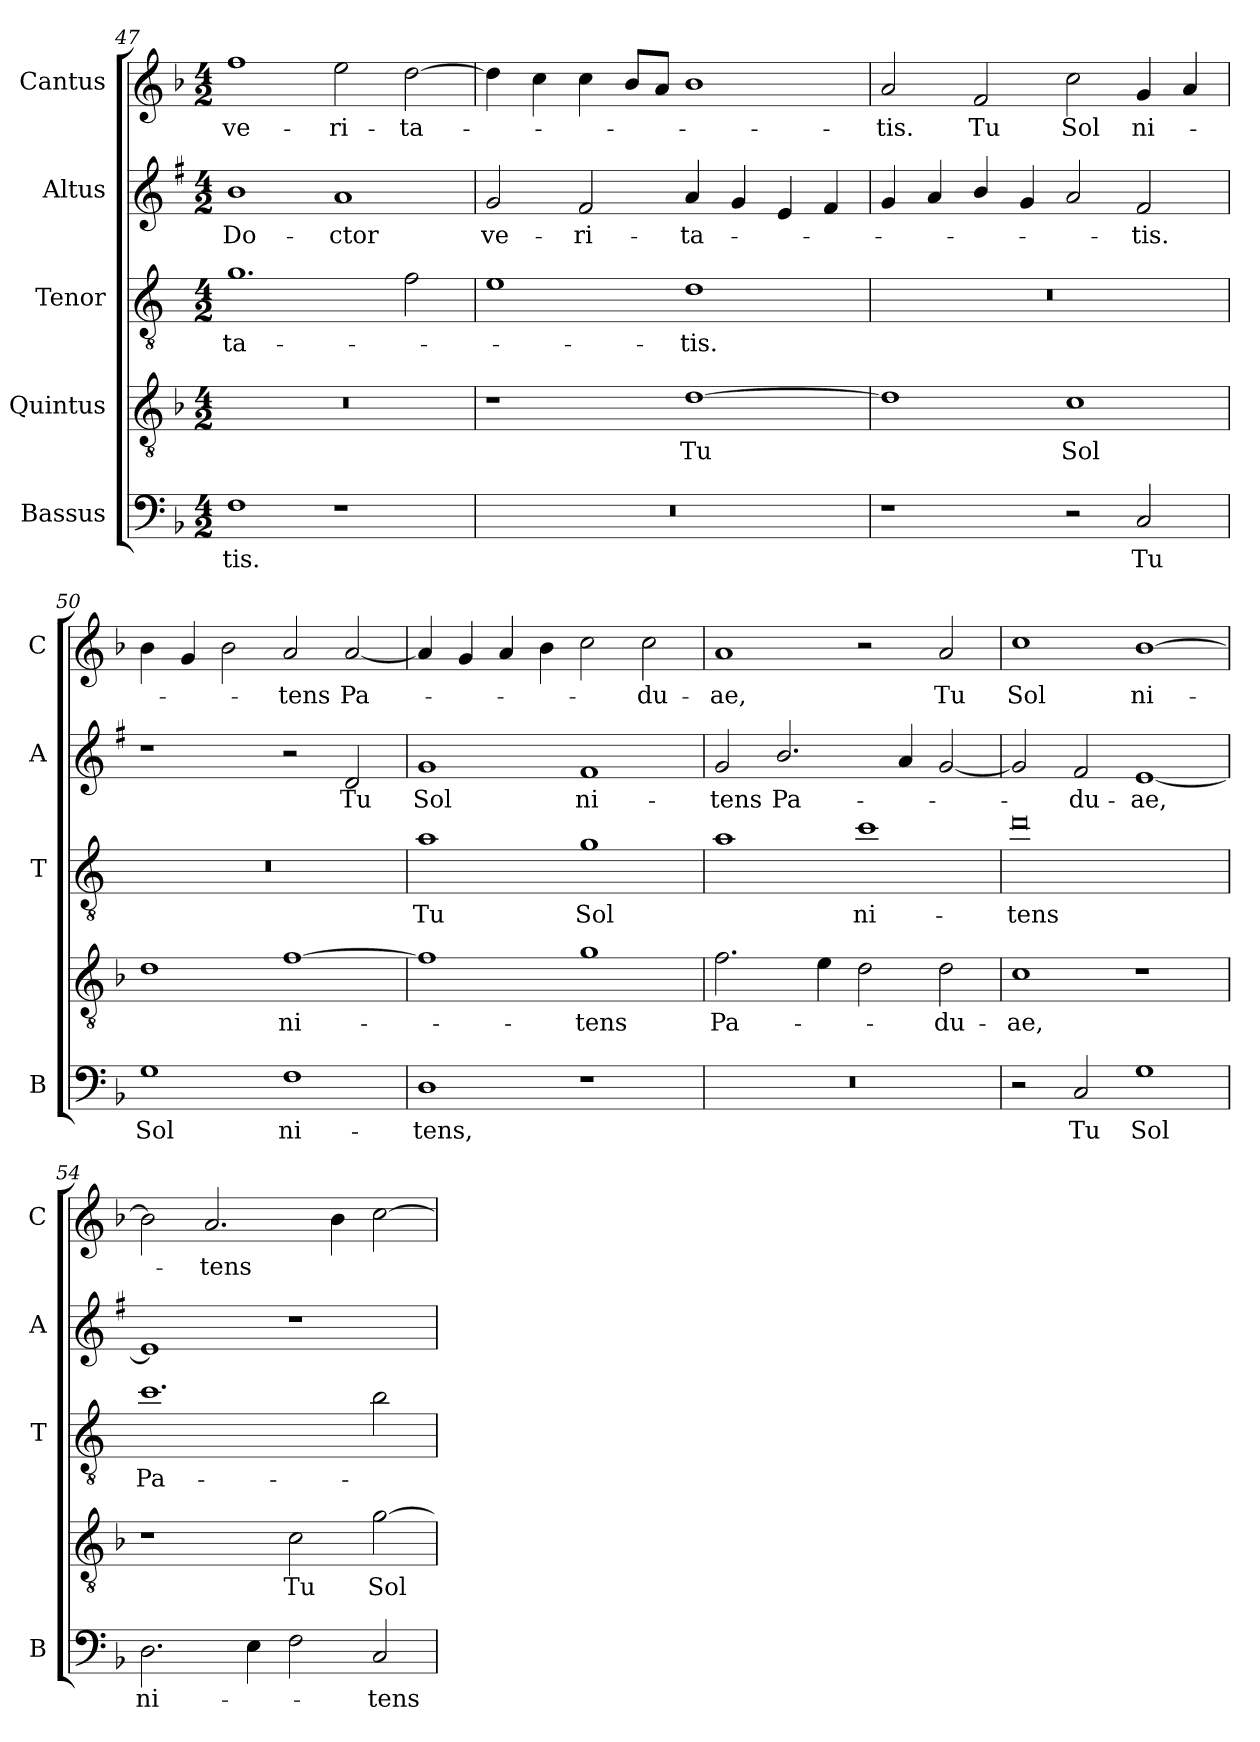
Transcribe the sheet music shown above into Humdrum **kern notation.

**kern	**text	**kern	**text	**kern	**text	**kern	**text	**kern	**text
*part5	*part5	*part4	*part4	*part3	*part3	*part2	*part2	*part1	*part1
*staff5	*staff5	*staff4	*staff4	*staff3	*staff3	*staff2	*staff2	*staff1	*staff1
*I"Bassus	*	*I"Quintus	*	*I"Tenor	*	*I"Altus	*	*I"Cantus	*
*I'B	*	*	*	*I'T	*	*I'A	*	*I'C	*
*clefF4	*	*clefGv2	*	*clefGv2	*	*clefG2	*	*clefG2	*
*	*	*	*	*ITrd4c7	*	*ITrd1c2	*	*	*
*k[b-]	*	*k[b-]	*	*k[b-]	*	*k[b-]	*	*k[b-]	*
*F:	*	*F:	*	*F:	*	*F:	*	*F:	*
*M4/2	*	*M4/2	*	*M4/2	*	*M4/2	*	*M4/2	*
=47	=47	=47	=47	=47	=47	=47	=47	=47	=47
!	!LO:LY:b	!	!	!	!LO:LY:b	!	!LO:LY:b	!	!LO:LY:b
1F	-tis.	0r	.	1.c	-ta-	1a	Do-	1ff	ve-
!	!	!	!	!	!	!	!LO:LY:b	!	!LO:LY:b
1r	.	.	.	.	.	1g	-ctor	2ee\	-ri-
!	!	!	!	!	!	!	!	!	!LO:LY:b
.	.	.	.	2B-\	.	.	.	[2dd\	-ta-
!!LO:LB:g=z
=48	=48	=48	=48	=48	=48	=48	=48	=48	=48
!	!	!	!	!	!	!	!LO:LY:b	!	!
0r	.	1r	.	1A	.	2f/	ve-	4dd\]	.
.	.	.	.	.	.	.	.	4cc\	.
!	!	!	!	!	!	!	!LO:LY:b	!	!
.	.	.	.	.	.	2e/	-ri-	4cc\	.
.	.	.	.	.	.	.	.	8b-/L	.
.	.	.	.	.	.	.	.	8a/J	.
!	!	!	!LO:LY:b	!	!LO:LY:b	!	!LO:LY:b	!	!
.	.	[1d	Tu	1G	-tis.	4g/	-ta-	1b-	.
.	.	.	.	.	.	4f/	.	.	.
.	.	.	.	.	.	4d/	.	.	.
.	.	.	.	.	.	4e/	.	.	.
=49	=49	=49	=49	=49	=49	=49	=49	=49	=49
!	!	!	!	!	!	!	!	!	!LO:LY:b
1r	.	1d]	.	0r	.	4f/	.	2a/	-tis.
.	.	.	.	.	.	4g/	.	.	.
!	!	!	!	!	!	!	!	!	!LO:LY:b
.	.	.	.	.	.	4a/	.	2f/	Tu
.	.	.	.	.	.	4f/	.	.	.
!	!	!	!LO:LY:b	!	!	!	!	!	!LO:LY:b
2r	.	1c	Sol	.	.	2g/	.	2cc\	Sol
!	!LO:LY:b	!	!	!	!	!	!LO:LY:b	!	!LO:LY:b
2C/	Tu	.	.	.	.	2e/	-tis.	4g/	ni-
.	.	.	.	.	.	.	.	4a/	.
=50	=50	=50	=50	=50	=50	=50	=50	=50	=50
!	!LO:LY:b	!	!	!	!	!	!	!	!
1G	Sol	1d	.	0r	.	1r	.	4b-\	.
.	.	.	.	.	.	.	.	4g/	.
.	.	.	.	.	.	.	.	2b-\	.
!	!LO:LY:b	!	!LO:LY:b	!	!	!	!	!	!LO:LY:b
1F	ni-	[1f	ni-	.	.	2r	.	2a/	-tens
!	!	!	!	!	!	!	!LO:LY:b	!	!LO:LY:b
.	.	.	.	.	.	2c/	Tu	[2a/	Pa-
=51	=51	=51	=51	=51	=51	=51	=51	=51	=51
!	!LO:LY:b	!	!	!	!LO:LY:b	!	!LO:LY:b	!	!
1D	-tens,	1f]	.	1d	Tu	1f	Sol	4a/]	.
.	.	.	.	.	.	.	.	4g/	.
.	.	.	.	.	.	.	.	4a/	.
.	.	.	.	.	.	.	.	4b-\	.
!	!	!	!LO:LY:b	!	!LO:LY:b	!	!LO:LY:b	!	!
1r	.	1g	-tens	1c	Sol	1e	ni-	2cc\	.
!	!	!	!	!	!	!	!	!	!LO:LY:b
.	.	.	.	.	.	.	.	2cc\	-du-
=52	=52	=52	=52	=52	=52	=52	=52	=52	=52
!	!	!	!LO:LY:b	!	!	!	!LO:LY:b	!	!LO:LY:b
0r	.	2.f\	Pa-	1d	.	2f/	-tens	1a	-ae,
!	!	!	!	!	!	!	!LO:LY:b	!	!
.	.	.	.	.	.	2.a/	Pa-	.	.
.	.	4e\	.	.	.	.	.	.	.
!	!	!	!	!	!LO:LY:b	!	!	!	!
.	.	2d\	.	1f	ni-	.	.	2r	.
.	.	.	.	.	.	4g/	.	.	.
!	!	!	!LO:LY:b	!	!	!	!	!	!LO:LY:b
.	.	2d\	-du-	.	.	[2f/	.	2a/	Tu
=53	=53	=53	=53	=53	=53	=53	=53	=53	=53
!	!	!	!LO:LY:b	!	!LO:LY:b	!	!	!	!LO:LY:b
2r	.	1c	-ae,	0g	-tens	2f/]	.	1cc	Sol
!	!LO:LY:b	!	!	!	!	!	!LO:LY:b	!	!
2C/	Tu	.	.	.	.	2e/	-du-	.	.
!	!LO:LY:b	!	!	!	!	!	!LO:LY:b	!	!LO:LY:b
1G	Sol	1r	.	.	.	[1d	-ae,	[1b-	ni-
!!LO:PB:g=z
=54	=54	=54	=54	=54	=54	=54	=54	=54	=54
!	!LO:LY:b	!	!	!	!LO:LY:b	!	!	!	!
2.D\	ni-	1r	.	1.f	Pa-	1d]	.	2b-\]	.
!	!	!	!	!	!	!	!	!	!LO:LY:b
.	.	.	.	.	.	.	.	2.a/	-tens
4E\	.	.	.	.	.	.	.	.	.
!	!	!	!LO:LY:b	!	!	!	!	!	!
2F\	.	2c\	Tu	.	.	1r	.	.	.
.	.	.	.	.	.	.	.	4b-\	.
!	!LO:LY:b	!	!LO:LY:b	!	!	!	!	!	!
2C/	-tens	[2g\	Sol	2e\	.	.	.	[2cc\	.
=	=	=	=	=	=	=	=	=	=
*-	*-	*-	*-	*-	*-	*-	*-	*-	*-
